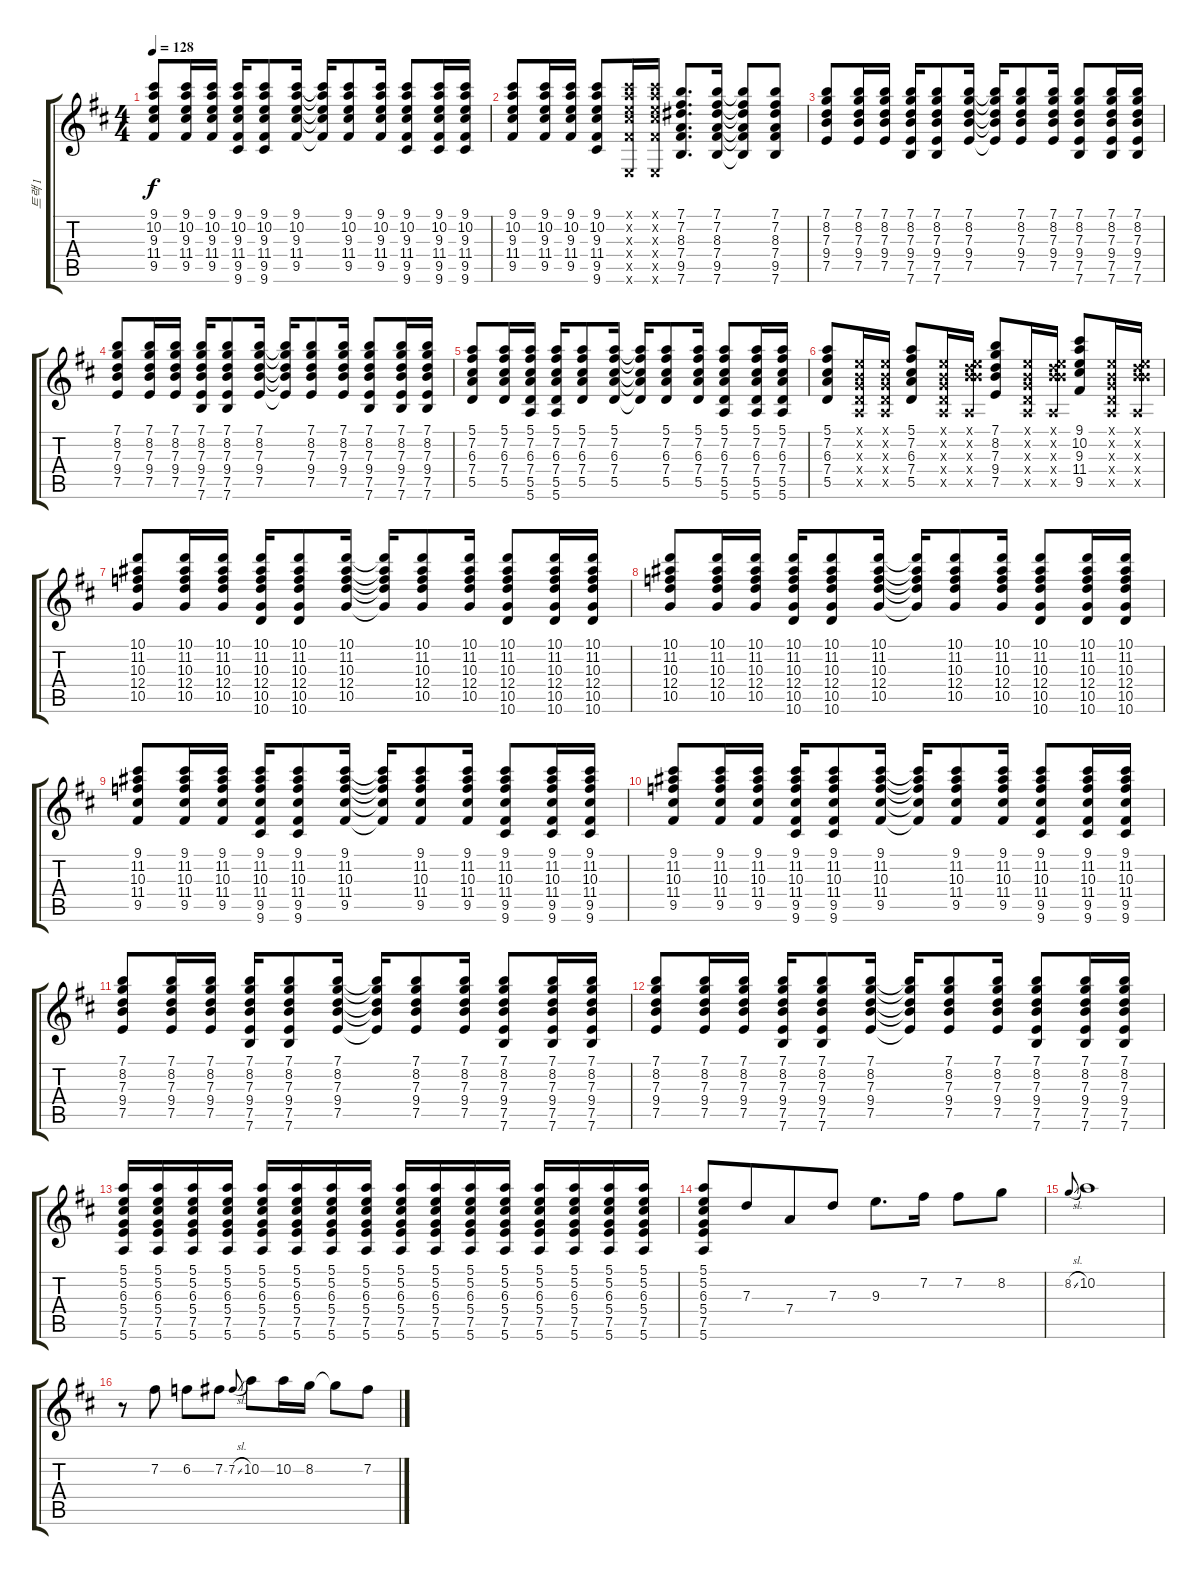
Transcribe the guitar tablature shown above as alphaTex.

\track ("트랙 1" "트랙 1") {instrument acousticguitarsteel}
\staff {score tabs}
\tuning (E4 B3 G3 D3 A2 E2) {hide}
\ts (4 4)
\tempo 128
\clef g2
\ks d
(9.1 10.2 9.3 11.4 9.5).8{dy f beam Up} (9.1 10.2 9.3 11.4 9.5).16{beam Up} (9.1 10.2 9.3 11.4 9.5).16{beam Up} (9.1 10.2 9.3 11.4 9.5 9.6).16{beam Up} (9.1 10.2 9.3 11.4 9.5 9.6).8{beam Up} (9.1 10.2 9.3 11.4 9.5).16{beam Up} (9.1{t} 10.2{t} 9.3{t} 11.4{t} 9.5{t}).16{beam Up} (9.1 10.2 9.3 11.4 9.5).8{beam Up} (9.1 10.2 9.3 11.4 9.5).16{beam Up} (9.1 10.2 9.3 11.4 9.5 9.6).8{beam Up} (9.1 10.2 9.3 11.4 9.5 9.6).16{beam Up} (9.1 10.2 9.3 11.4 9.5 9.6).16{beam Up} |
(9.1 10.2 9.3 11.4 9.5).8{beam Up} (9.1 10.2 9.3 11.4 9.5).16{beam Up} (9.1 10.2 9.3 11.4 9.5).16{beam Up} (9.1 10.2 9.3 11.4 9.5 9.6).8{beam Up} (9.1{x} 10.2{x} 9.3{x} 11.4{x} 9.5{x} 0.6{x}).16{beam Up} (9.1{x} 10.2{x} 9.3{x} 11.4{x} 9.5{x} 0.6{x}).16{beam Up} (7.1 7.2 8.3 7.4 9.5 7.6).8{d beam Up} (7.1 7.2 8.3 7.4 9.5 7.6).16{beam Up} (7.1{t} 7.2{t} 8.3{t} 7.4{t} 9.5{t} 7.6{t}).8{beam Up} (7.1 7.2 8.3 7.4 9.5 7.6).8{beam Up} |
(7.1 8.2 7.3 9.4 7.5).8{beam Up} (7.1 8.2 7.3 9.4 7.5).16{beam Up} (7.1 8.2 7.3 9.4 7.5).16{beam Up} (7.1 8.2 7.3 9.4 7.5 7.6).16{beam Up} (7.1 8.2 7.3 9.4 7.5 7.6).8{beam Up} (7.1 8.2 7.3 9.4 7.5).16{beam Up} (7.1{t} 8.2{t} 7.3{t} 9.4{t} 7.5{t}).16{beam Up} (7.1 8.2 7.3 9.4 7.5).8{beam Up} (7.1 8.2 7.3 9.4 7.5).16{beam Up} (7.1 8.2 7.3 9.4 7.5 7.6).8{beam Up} (7.1 8.2 7.3 9.4 7.5 7.6).16{beam Up} (7.1 8.2 7.3 9.4 7.5 7.6).16{beam Up} |
(7.1 8.2 7.3 9.4 7.5).8{beam Up} (7.1 8.2 7.3 9.4 7.5).16{beam Up} (7.1 8.2 7.3 9.4 7.5).16{beam Up} (7.1 8.2 7.3 9.4 7.5 7.6).16{beam Up} (7.1 8.2 7.3 9.4 7.5 7.6).8{beam Up} (7.1 8.2 7.3 9.4 7.5).16{beam Up} (7.1{t} 8.2{t} 7.3{t} 9.4{t} 7.5{t}).16{beam Up} (7.1 8.2 7.3 9.4 7.5).8{beam Up} (7.1 8.2 7.3 9.4 7.5).16{beam Up} (7.1 8.2 7.3 9.4 7.5 7.6).8{beam Up} (7.1 8.2 7.3 9.4 7.5 7.6).16{beam Up} (7.1 8.2 7.3 9.4 7.5 7.6).16{beam Up} |
(5.1 7.2 6.3 7.4 5.5).8 (5.1 7.2 6.3 7.4 5.5).16 (5.1 7.2 6.3 7.4 5.5 5.6).16 (5.1 7.2 6.3 7.4 5.5 5.6).16 (5.1 7.2 6.3 7.4 5.5).8 (5.1 7.2 6.3 7.4 5.5).16 (5.1{t} 7.2{t} 6.3{t} 7.4{t} 5.5{t}).16{beam Up} (5.1 7.2 6.3 7.4 5.5).8{beam Up} (5.1 7.2 6.3 7.4 5.5).16{beam Up} (5.1 7.2 6.3 7.4 5.5 5.6).8 (5.1 7.2 6.3 7.4 5.5 5.6).16 (5.1 7.2 6.3 7.4 5.5 5.6).16 |
(5.1 7.2 6.3 7.4 5.5).8{beam Up} (0.1{x} 0.2{x} 0.3{x} 0.4{x} 0.5{x}).16{beam Up} (0.1{x} 0.2{x} 0.3{x} 0.4{x} 0.5{x}).16{beam Up} (5.1 7.2 6.3 7.4 5.5).8{beam Up} (0.1{x} 0.2{x} 0.3{x} 0.4{x} 0.5{x}).16{beam Up} (0.1{x} 0.2{x} 7.3{x} 9.4{x} 0.5{x}).16{beam Up} (7.1 8.2 7.3 9.4 7.5).8{beam Up} (0.1{x} 0.2{x} 0.3{x} 0.4{x} 0.5{x}).16{beam Up} (0.1{x} 0.2{x} 7.3{x} 9.4{x} 0.5{x}).16{beam Up} (9.1 10.2 9.3 11.4 9.5).8{beam Up} (0.1{x} 0.2{x} 0.3{x} 0.4{x} 0.5{x}).16{beam Up} (0.1{x} 0.2{x} 7.3{x} 9.4{x} 0.5{x}).16{beam Up} |
(10.1 11.2 10.3 12.4 10.5).8{beam Up} (10.1 11.2 10.3 12.4 10.5).16{beam Up} (10.1 11.2 10.3 12.4 10.5).16{beam Up} (10.1 11.2 10.3 12.4 10.5 10.6).16{beam Up} (10.1 11.2 10.3 12.4 10.5 10.6).8{beam Up} (10.1 11.2 10.3 12.4 10.5).16{beam Up} (10.1{t} 11.2{t} 10.3{t} 12.4{t} 10.5{t}).16{beam Up} (10.1 11.2 10.3 12.4 10.5).8{beam Up} (10.1 11.2 10.3 12.4 10.5).16{beam Up} (10.1 11.2 10.3 12.4 10.5 10.6).8{beam Up} (10.1 11.2 10.3 12.4 10.5 10.6).16{beam Up} (10.1 11.2 10.3 12.4 10.5 10.6).16{beam Up} |
(10.1 11.2 10.3 12.4 10.5).8{beam Up} (10.1 11.2 10.3 12.4 10.5).16{beam Up} (10.1 11.2 10.3 12.4 10.5).16{beam Up} (10.1 11.2 10.3 12.4 10.5 10.6).16{beam Up} (10.1 11.2 10.3 12.4 10.5 10.6).8{beam Up} (10.1 11.2 10.3 12.4 10.5).16{beam Up} (10.1{t} 11.2{t} 10.3{t} 12.4{t} 10.5{t}).16{beam Up} (10.1 11.2 10.3 12.4 10.5).8{beam Up} (10.1 11.2 10.3 12.4 10.5).16{beam Up} (10.1 11.2 10.3 12.4 10.5 10.6).8{beam Up} (10.1 11.2 10.3 12.4 10.5 10.6).16{beam Up} (10.1 11.2 10.3 12.4 10.5 10.6).16{beam Up} |
(9.1 11.2 10.3 11.4 9.5).8{beam Up} (9.1 11.2 10.3 11.4 9.5).16{beam Up} (9.1 11.2 10.3 11.4 9.5).16{beam Up} (9.1 11.2 10.3 11.4 9.5 9.6).16{beam Up} (9.1 11.2 10.3 11.4 9.5 9.6).8{beam Up} (9.1 11.2 10.3 11.4 9.5).16{beam Up} (9.1{t} 11.2{t} 10.3{t} 11.4{t} 9.5{t}).16{beam Up} (9.1 11.2 10.3 11.4 9.5).8{beam Up} (9.1 11.2 10.3 11.4 9.5).16{beam Up} (9.1 11.2 10.3 11.4 9.5 9.6).8{beam Up} (9.1 11.2 10.3 11.4 9.5 9.6).16{beam Up} (9.1 11.2 10.3 11.4 9.5 9.6).16{beam Up} |
(9.1 11.2 10.3 11.4 9.5).8{beam Up} (9.1 11.2 10.3 11.4 9.5).16{beam Up} (9.1 11.2 10.3 11.4 9.5).16{beam Up} (9.1 11.2 10.3 11.4 9.5 9.6).16{beam Up} (9.1 11.2 10.3 11.4 9.5 9.6).8{beam Up} (9.1 11.2 10.3 11.4 9.5).16{beam Up} (9.1{t} 11.2{t} 10.3{t} 11.4{t} 9.5{t}).16{beam Up} (9.1 11.2 10.3 11.4 9.5).8{beam Up} (9.1 11.2 10.3 11.4 9.5).16{beam Up} (9.1 11.2 10.3 11.4 9.5 9.6).8{beam Up} (9.1 11.2 10.3 11.4 9.5 9.6).16{beam Up} (9.1 11.2 10.3 11.4 9.5 9.6).16{beam Up} |
(7.1 8.2 7.3 9.4 7.5).8{beam Up} (7.1 8.2 7.3 9.4 7.5).16{beam Up} (7.1 8.2 7.3 9.4 7.5).16{beam Up} (7.1 8.2 7.3 9.4 7.5 7.6).16{beam Up} (7.1 8.2 7.3 9.4 7.5 7.6).8{beam Up} (7.1 8.2 7.3 9.4 7.5).16{beam Up} (7.1{t} 8.2{t} 7.3{t} 9.4{t} 7.5{t}).16{beam Up} (7.1 8.2 7.3 9.4 7.5).8{beam Up} (7.1 8.2 7.3 9.4 7.5).16{beam Up} (7.1 8.2 7.3 9.4 7.5 7.6).8{beam Up} (7.1 8.2 7.3 9.4 7.5 7.6).16{beam Up} (7.1 8.2 7.3 9.4 7.5 7.6).16{beam Up} |
(7.1 8.2 7.3 9.4 7.5).8{beam Up} (7.1 8.2 7.3 9.4 7.5).16{beam Up} (7.1 8.2 7.3 9.4 7.5).16{beam Up} (7.1 8.2 7.3 9.4 7.5 7.6).16{beam Up} (7.1 8.2 7.3 9.4 7.5 7.6).8{beam Up} (7.1 8.2 7.3 9.4 7.5).16{beam Up} (7.1{t} 8.2{t} 7.3{t} 9.4{t} 7.5{t}).16{beam Up} (7.1 8.2 7.3 9.4 7.5).8{beam Up} (7.1 8.2 7.3 9.4 7.5).16{beam Up} (7.1 8.2 7.3 9.4 7.5 7.6).8{beam Up} (7.1 8.2 7.3 9.4 7.5 7.6).16{beam Up} (7.1 8.2 7.3 9.4 7.5 7.6).16{beam Up} |
(5.1 5.2 6.3 5.4 7.5 5.6).16 (5.1 5.2 6.3 5.4 7.5 5.6).16 (5.1 5.2 6.3 5.4 7.5 5.6).16 (5.1 5.2 6.3 5.4 7.5 5.6).16 (5.1 5.2 6.3 5.4 7.5 5.6).16 (5.1 5.2 6.3 5.4 7.5 5.6).16 (5.1 5.2 6.3 5.4 7.5 5.6).16 (5.1 5.2 6.3 5.4 7.5 5.6).16 (5.1 5.2 6.3 5.4 7.5 5.6).16 (5.1 5.2 6.3 5.4 7.5 5.6).16 (5.1 5.2 6.3 5.4 7.5 5.6).16 (5.1 5.2 6.3 5.4 7.5 5.6).16 (5.1 5.2 6.3 5.4 7.5 5.6).16 (5.1 5.2 6.3 5.4 7.5 5.6).16 (5.1 5.2 6.3 5.4 7.5 5.6).16 (5.1 5.2 6.3 5.4 7.5 5.6).16 |
(5.1 5.2 6.3 5.4 7.5 5.6).8 7.3.8{beam merge} 7.4.8 7.3.8 9.3.8{d} 7.2.16 7.2.8 8.2.8 |
8.2{sl}.8{gr onbeat} 10.2.1 |
r.8 7.2.8 6.2.8 7.2.8 7.2{sl}.8{gr onbeat} 10.2.8 10.2.16 8.2.16 8.2{t}.8 7.2.8
